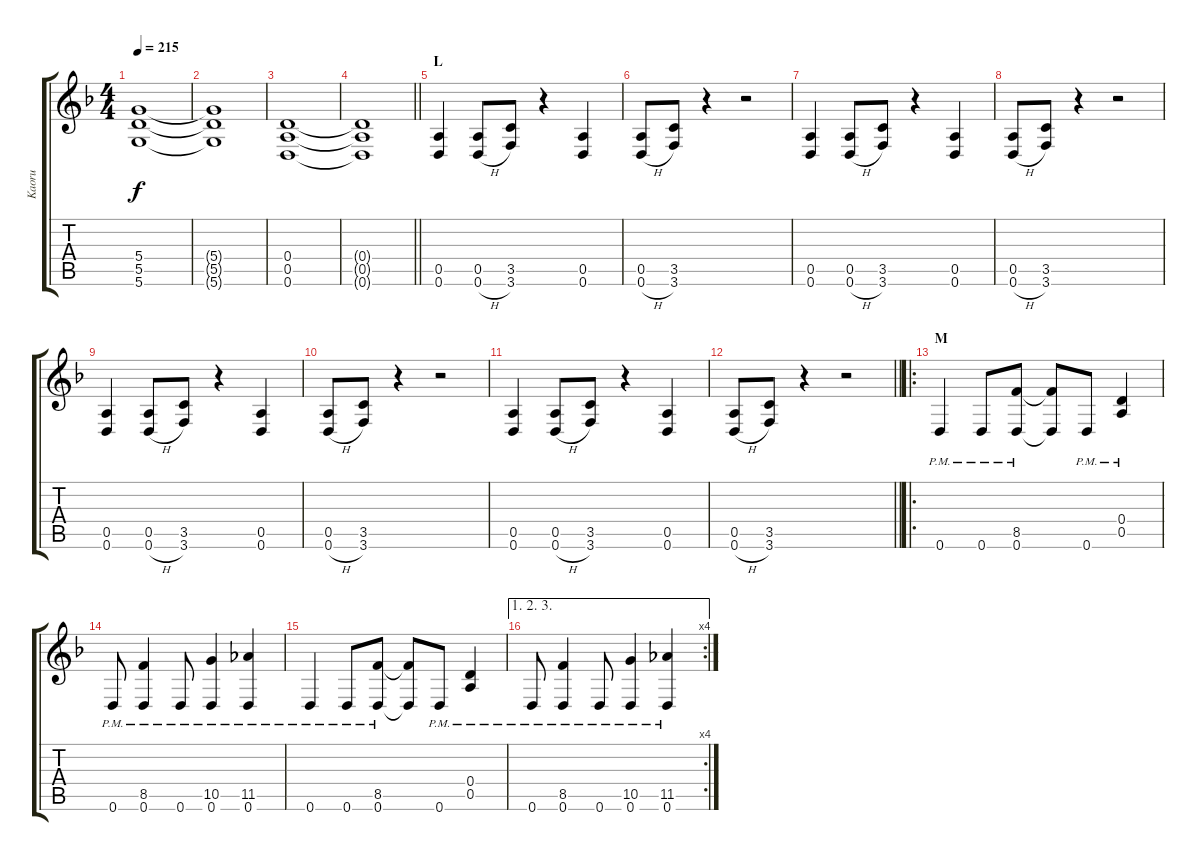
\track ("Kaoru" "Kaoru") {instrument overdrivenguitar}
\staff {score tabs}
\tuning (E4 B3 G3 D3 A2 D2) {hide}
\ts (4 4)
\tempo 215
\clef g2
\ks f
(5.4 5.5 5.6).1{dy f} |
(5.4{t} 5.5{t} 5.6{t}).1 |
(0.4 0.5 0.6).1 |
\barLineRight lightlight
(0.4{t} 0.5{t} 0.6{t}).1 |
\section ("" "L")
(0.5 0.6).4 (0.5 0.6{h}).8 (3.5 3.6).8 r.4 (0.5 0.6).4 |
(0.5 0.6{h}).8 (3.5 3.6).8 r.4 r.2 |
(0.5 0.6).4 (0.5 0.6{h}).8 (3.5 3.6).8 r.4 (0.5 0.6).4 |
(0.5 0.6{h}).8 (3.5 3.6).8 r.4 r.2 |
(0.5 0.6).4 (0.5 0.6{h}).8 (3.5 3.6).8 r.4 (0.5 0.6).4 |
(0.5 0.6{h}).8 (3.5 3.6).8 r.4 r.2 |
(0.5 0.6).4 (0.5 0.6{h}).8 (3.5 3.6).8 r.4 (0.5 0.6).4 |
\barLineRight lightlight
(0.5 0.6{h}).8 (3.5 3.6).8 r.4 r.2 |
\ro
\section ("" "M")
0.6{pm}.4 0.6{pm}.8 (8.5{pm} 0.6{pm}).8 (8.5{t} 0.6{t}).8 0.6{pm}.8 (0.4{pm} 0.5{pm}).4 |
0.6{pm}.8 (8.5{pm} 0.6{pm}).4 0.6{pm}.8 (10.5{pm} 0.6{pm}).4 (11.5{pm} 0.6{pm}).4 |
0.6{pm}.4 0.6{pm}.8 (8.5{pm} 0.6{pm}).8 (8.5{t} 0.6{t}).8 0.6{pm}.8 (0.4{pm} 0.5{pm}).4 |
\ae (1 2 3)
\rc 4
0.6{pm}.8 (8.5{pm} 0.6{pm}).4 0.6{pm}.8 (10.5{pm} 0.6{pm}).4 (11.5{pm} 0.6{pm}).4
